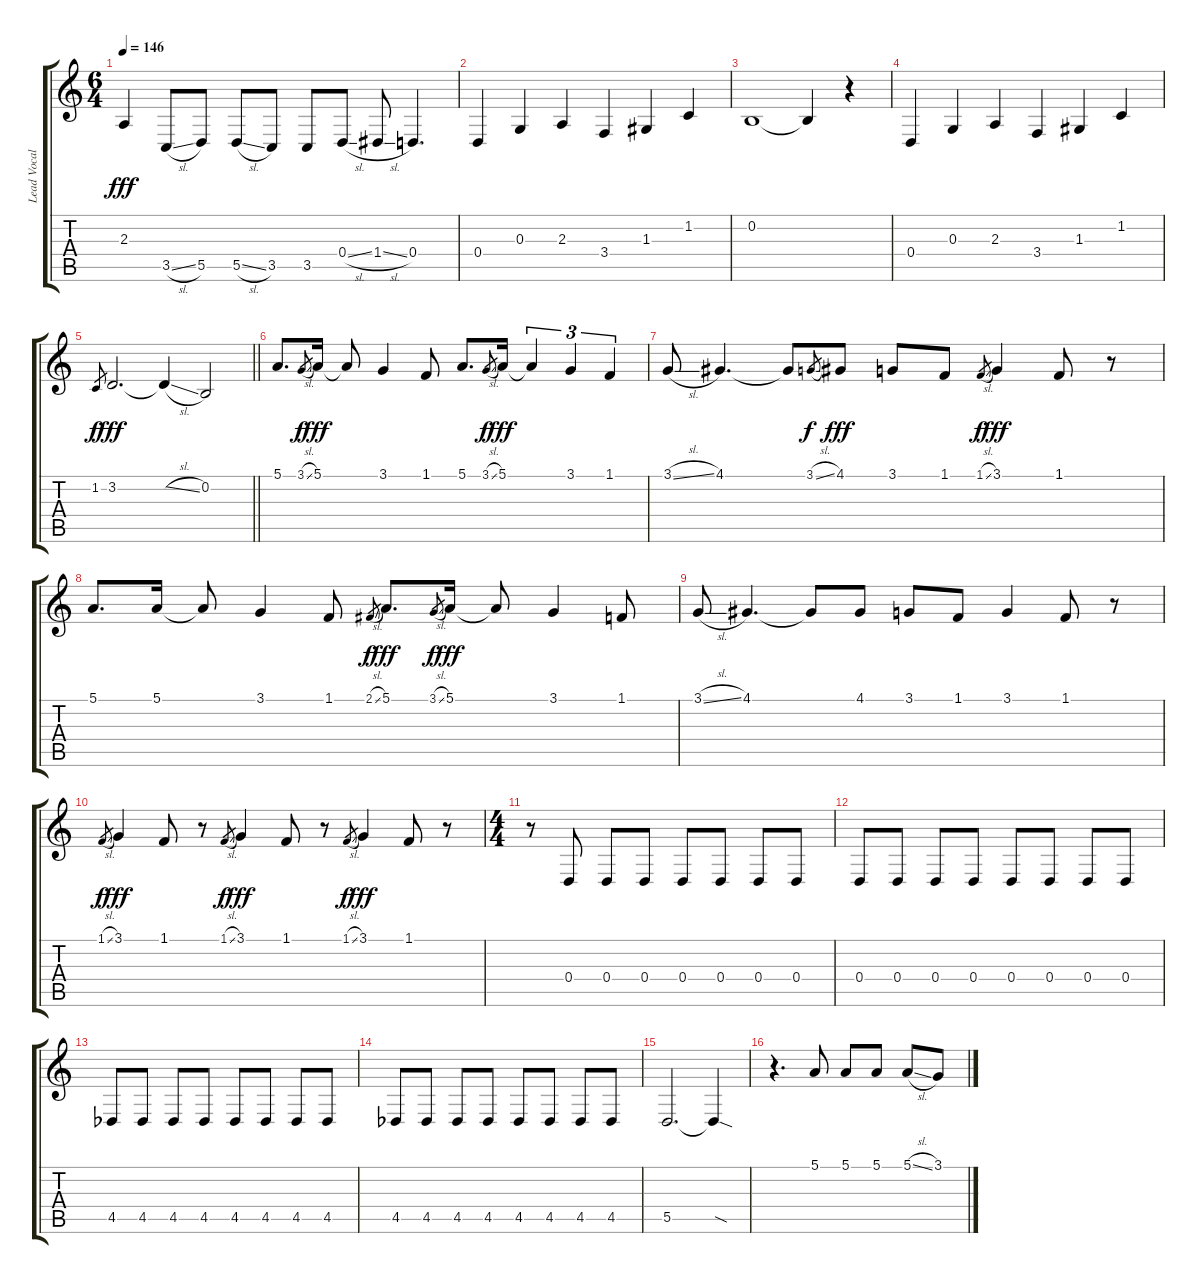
\track ("Lead Vocal" "Lead Vocal") {instrument tenorsax}
\staff {score tabs}
\tuning (E4 B3 G3 D3 A2 D2) {hide}
\ts (6 4)
\tempo 146
\clef g2
\ks c
2.3.4{dy fff} 3.5{sl}.8 5.5.8 5.5{sl}.8 3.5.8 3.5.8 0.4{sl}.8 1.4{sl}.8 0.4.4{d} |
0.4.4 0.3.4 2.3.4 3.4.4 1.3.4 1.2.4 |
0.2.1 0.2{t}.4 r.4 |
0.4.4 0.3.4 2.3.4 3.4.4 1.3.4 1.2.4 |
\barLineRight lightlight
1.2.8{gr dy f} 3.2.2{d dy fff} 3.2{sl t}.4 0.2.2 |
\section ("" "")
5.1.8{d} 3.1{sl}.8{gr dy f} 5.1.16{dy fff} 5.1{t}.8 3.1.4 1.1.8 5.1.8{d} 3.1{sl}.8{gr dy f} 5.1.16{dy fff} 5.1{t}.4{tu (3 2)} 3.1.4{tu (3 2)} 1.1.4{tu (3 2)} |
3.1{sl}.8 4.1.4{d} 4.1{t}.8 3.1{sl}.8{gr dy f} 4.1.8{dy fff} 3.1.8 1.1.8 1.1{sl}.8{gr dy f} 3.1.4{dy fff} 1.1.8 r.8 |
5.1.8{d} 5.1.16 5.1{t}.8 3.1.4 1.1.8 2.1{sl}.8{gr dy f} 5.1.8{d dy fff} 3.1{sl}.8{gr dy f} 5.1.16{dy fff} 5.1{t}.8 3.1.4 1.1.8 |
3.1{sl}.8 4.1.4{d} 4.1{t}.8 4.1.8 3.1.8 1.1.8 3.1.4 1.1.8 r.8 |
1.1{sl}.8{gr dy f} 3.1.4{dy fff} 1.1.8 r.8 1.1{sl}.8{gr dy f} 3.1.4{dy fff} 1.1.8 r.8 1.1{sl}.8{gr dy f} 3.1.4{dy fff} 1.1.8 r.8 |
\ts (4 4)
r.8 0.4.8 0.4.8 0.4.8 0.4.8 0.4.8 0.4.8 0.4.8 |
0.4.8 0.4.8 0.4.8 0.4.8 0.4.8 0.4.8 0.4.8 0.4.8 |
4.5{acc b}.8 4.5{acc b}.8 4.5{acc b}.8 4.5{acc b}.8 4.5{acc b}.8 4.5{acc b}.8 4.5{acc b}.8 4.5{acc b}.8 |
4.5{acc b}.8 4.5{acc b}.8 4.5{acc b}.8 4.5{acc b}.8 4.5{acc b}.8 4.5{acc b}.8 4.5{acc b}.8 4.5{acc b}.8 |
5.5.2{d} 5.5{sod t}.4 |
r.4{d} 5.1.8 5.1.8 5.1.8 5.1{sl}.8 3.1.8
